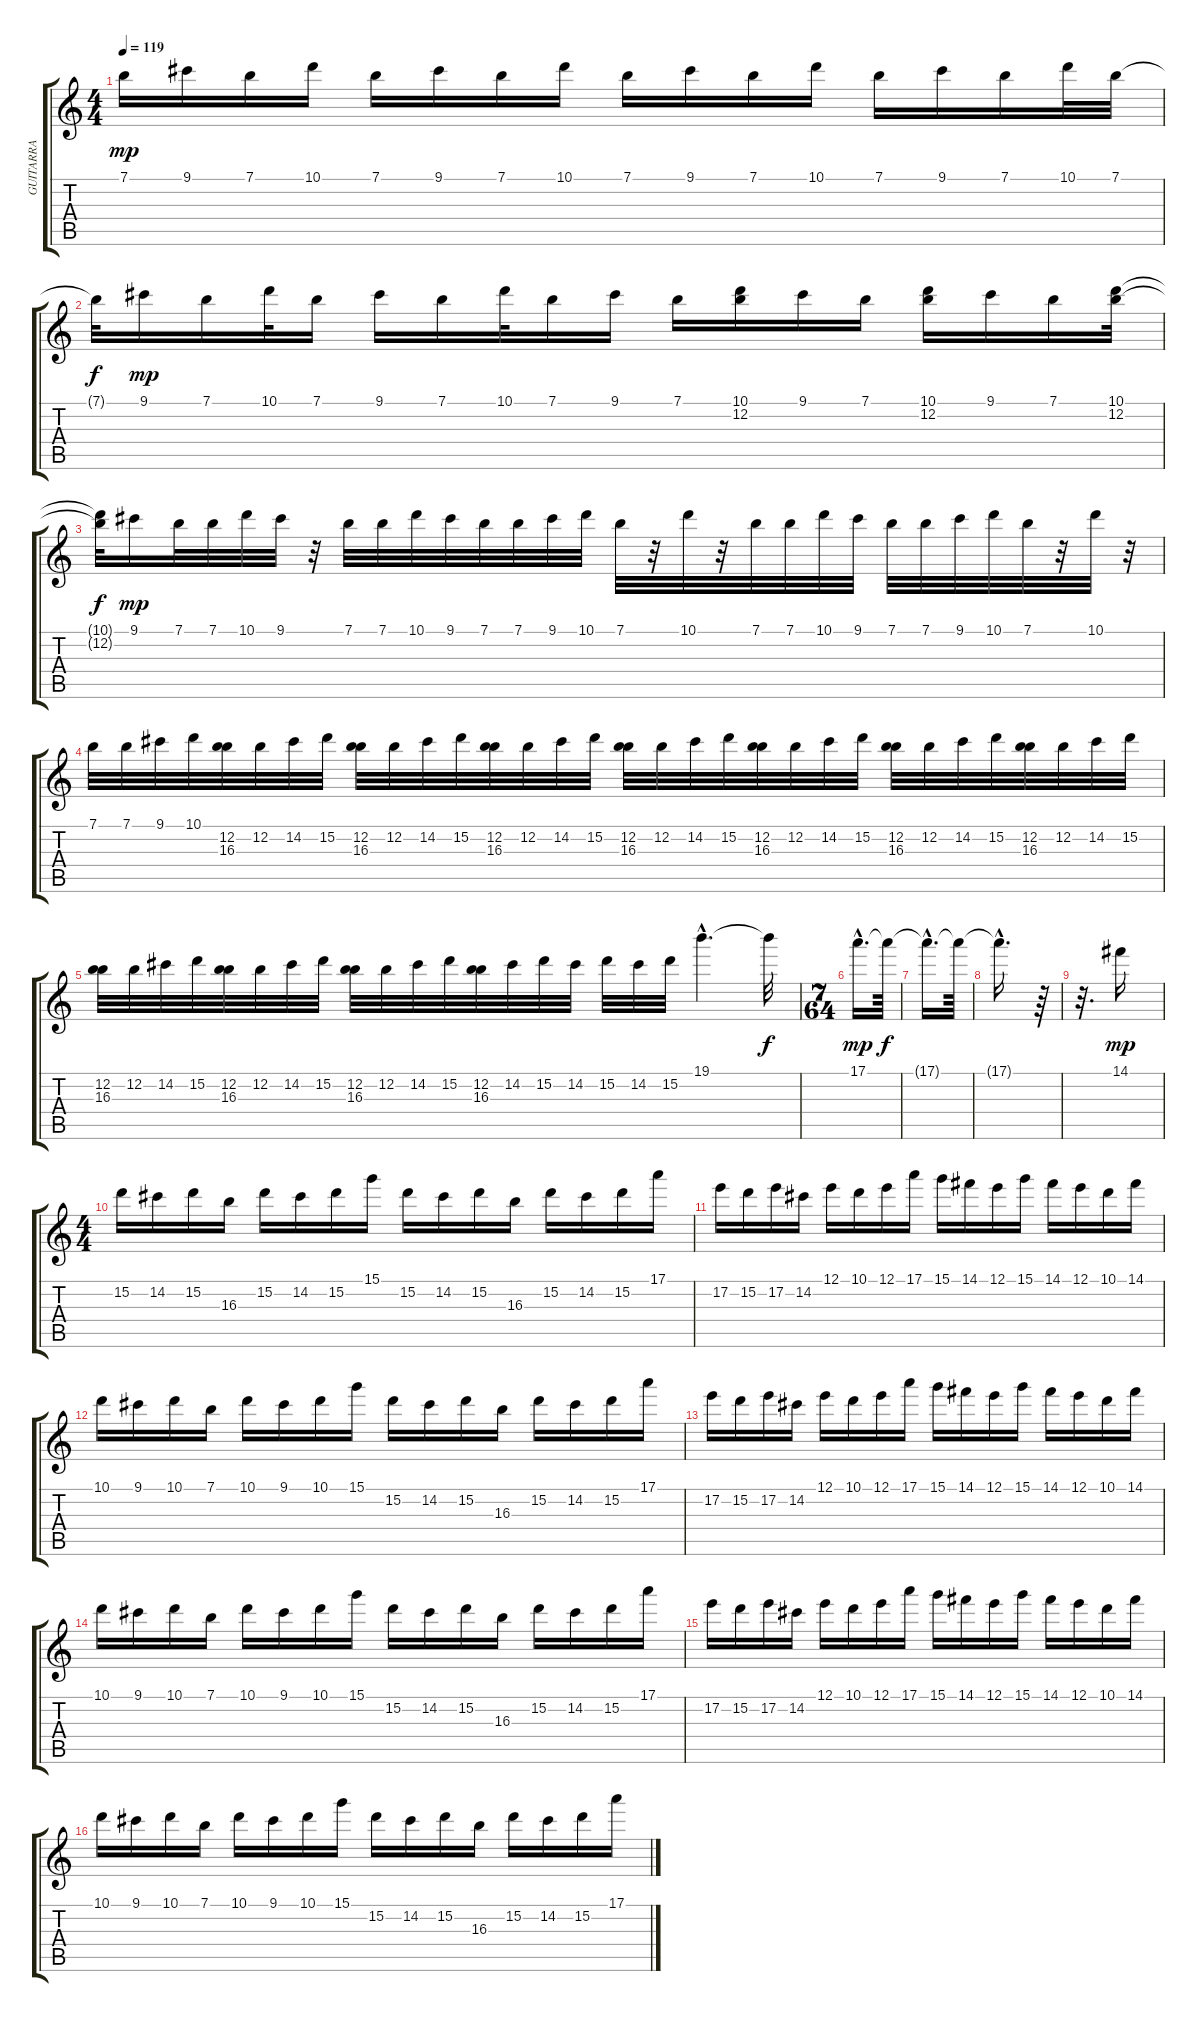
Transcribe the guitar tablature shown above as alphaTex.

\track ("GUITARRA" "GUITARRA") {instrument overdrivenguitar}
\staff {score tabs}
\tuning (E4 B3 G3 D3 A2 E2) {hide}
\ts (4 4)
\tempo 119
\clef g2
\ks c
7.1.16{dy mp} 9.1.16 7.1.16 10.1.16 7.1.16 9.1.16 7.1.16 10.1.16 7.1.16 9.1.16 7.1.16 10.1.16 7.1.16 9.1.16 7.1.16 10.1.32 7.1.32 |
7.1{t}.32{dy f} 9.1.16{dy mp} 7.1.16 10.1.32 7.1.16 9.1.16 7.1.16 10.1.32 7.1.16 9.1.16 7.1.16 (10.1 12.2).16 9.1.16 7.1.16 (10.1 12.2).16 9.1.16 7.1.16 (10.1 12.2).32 |
(10.1{t} 12.2{t}).32{dy f} 9.1.16{dy mp} 7.1.32 7.1.32 10.1.32 9.1.32 r.32 7.1.32 7.1.32 10.1.32 9.1.32 7.1.32 7.1.32 9.1.32 10.1.32 7.1.32 r.32 10.1.32 r.32 7.1.32 7.1.32 10.1.32 9.1.32 7.1.32 7.1.32 9.1.32 10.1.32 7.1.32 r.32 10.1.32 r.32 |
7.1.32 7.1.32 9.1.32 10.1.32 (12.2 16.3).32 12.2.32 14.2.32 15.2.32 (12.2 16.3).32 12.2.32 14.2.32 15.2.32 (12.2 16.3).32 12.2.32 14.2.32 15.2.32 (12.2 16.3).32 12.2.32 14.2.32 15.2.32 (12.2 16.3).32 12.2.32 14.2.32 15.2.32 (12.2 16.3).32 12.2.32 14.2.32 15.2.32 (12.2 16.3).32 12.2.32 14.2.32 15.2.32 |
(12.2 16.3).32 12.2.32 14.2.32 15.2.32 (12.2 16.3).32 12.2.32 14.2.32 15.2.32 (12.2 16.3).32 12.2.32 14.2.32 15.2.32 (12.2 16.3).32 14.2.32 15.2.32 14.2.32 15.2.32 14.2.32 15.2.32 19.1{hac}.4{d} 19.1{t}.32{dy f} |
\ts (7 64)
17.1{hac}.16{d dy mp} 17.1{t}.64{dy f} |
17.1{hac t}.16{d} 17.1{t}.64 |
17.1{hac t}.16{d} r.64 |
r.32{d} 14.1.16{dy mp} |
\ts (4 4)
15.2.16 14.2.16 15.2.16 16.3.16 15.2.16 14.2.16 15.2.16 15.1.16 15.2.16 14.2.16 15.2.16 16.3.16 15.2.16 14.2.16 15.2.16 17.1.16 |
17.2.16 15.2.16 17.2.16 14.2.16 12.1.16 10.1.16 12.1.16 17.1.16 15.1.16 14.1.16 12.1.16 15.1.16 14.1.16 12.1.16 10.1.16 14.1.16 |
10.1.16 9.1.16 10.1.16 7.1.16 10.1.16 9.1.16 10.1.16 15.1.16 15.2.16 14.2.16 15.2.16 16.3.16 15.2.16 14.2.16 15.2.16 17.1.16 |
17.2.16 15.2.16 17.2.16 14.2.16 12.1.16 10.1.16 12.1.16 17.1.16 15.1.16 14.1.16 12.1.16 15.1.16 14.1.16 12.1.16 10.1.16 14.1.16 |
10.1.16 9.1.16 10.1.16 7.1.16 10.1.16 9.1.16 10.1.16 15.1.16 15.2.16 14.2.16 15.2.16 16.3.16 15.2.16 14.2.16 15.2.16 17.1.16 |
17.2.16 15.2.16 17.2.16 14.2.16 12.1.16 10.1.16 12.1.16 17.1.16 15.1.16 14.1.16 12.1.16 15.1.16 14.1.16 12.1.16 10.1.16 14.1.16 |
10.1.16 9.1.16 10.1.16 7.1.16 10.1.16 9.1.16 10.1.16 15.1.16 15.2.16 14.2.16 15.2.16 16.3.16 15.2.16 14.2.16 15.2.16 17.1.16
